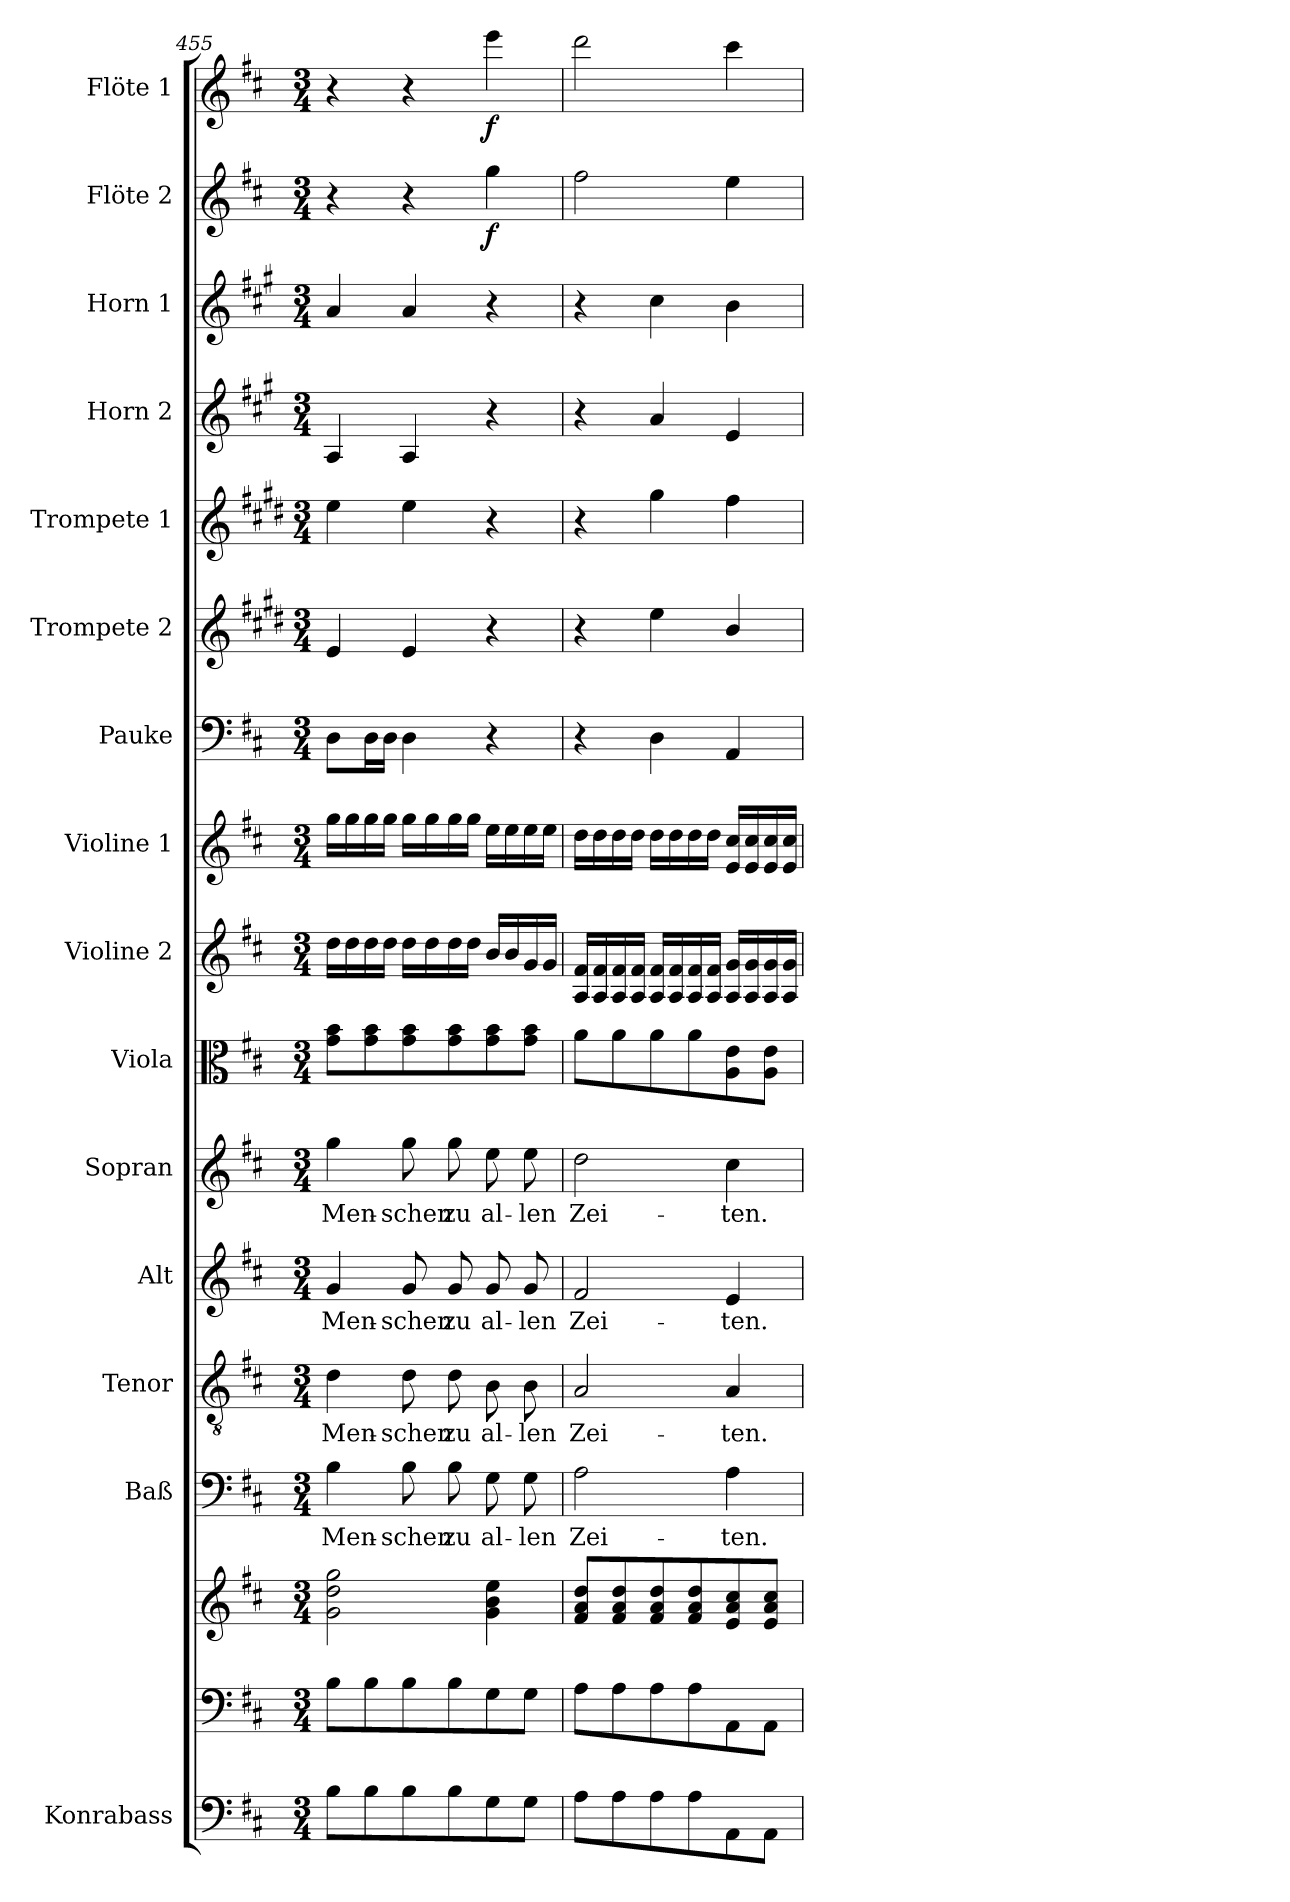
**kern	**kern	**kern	**kern	**text	**kern	**text	**kern	**text	**kern	**text	**kern	**kern	**kern	**kern	**kern	**kern	**kern	**kern	**kern	**dynam	**kern	**dynam
*part16	*part15	*part15	*part14	*part14	*part13	*part13	*part12	*part12	*part11	*part11	*part10	*part9	*part8	*part7	*part6	*part5	*part4	*part3	*part2	*part2	*part1	*part1
*staff17	*staff16	*staff15	*staff14	*staff14	*staff13	*staff13	*staff12	*staff12	*staff11	*staff11	*staff10	*staff9	*staff8	*staff7	*staff6	*staff5	*staff4	*staff3	*staff2	*staff2	*staff1	*staff1
*I"Konrabass	*	*	*I"Baß	*	*I"Tenor	*	*I"Alt	*	*I"Sopran	*	*I"Viola	*I"Violine 2	*I"Violine 1	*I"Pauke	*I"Trompete 2	*I"Trompete 1	*I"Horn 2	*I"Horn 1	*I"Flöte 2	*	*I"Flöte 1	*
*I'Kb.	*	*	*I'Baß	*	*I'Ten	*	*I'Alt	*	*I'Sop	*	*I'Vla.	*I'Vln. 2	*I'Vln. 1	*I'Pk.	*I'Trp. 2	*I'Trp. 1	*I'Hrn. 2	*I'Hrn. 1	*I'Fl. 2	*	*I'Fl. 1	*
*clefF4	*clefF4	*clefG2	*clefF4	*	*clefGv2	*	*clefG2	*	*clefG2	*	*clefC3	*clefG2	*clefG2	*clefF4	*clefG2	*clefG2	*clefG2	*clefG2	*clefG2	*	*clefG2	*
*ITrd7c12	*	*	*	*	*	*	*	*	*	*	*	*	*	*	*ITrd1c2	*ITrd1c2	*ITrd4c7	*ITrd4c7	*	*	*	*
*k[f#c#]	*k[f#c#]	*k[f#c#]	*k[f#c#]	*	*k[f#c#]	*	*k[f#c#]	*	*k[f#c#]	*	*k[f#c#]	*k[f#c#]	*k[f#c#]	*k[f#c#]	*k[f#c#]	*k[f#c#]	*k[f#c#]	*k[f#c#]	*k[f#c#]	*	*k[f#c#]	*
*D:	*D:	*D:	*D:	*	*D:	*	*D:	*	*D:	*	*D:	*D:	*D:	*D:	*D:	*D:	*D:	*D:	*D:	*	*D:	*
*M3/4	*M3/4	*M3/4	*M3/4	*	*M3/4	*	*M3/4	*	*M3/4	*	*M3/4	*M3/4	*M3/4	*M3/4	*M3/4	*M3/4	*M3/4	*M3/4	*M3/4	*	*M3/4	*
=455	=455	=455	=455	=455	=455	=455	=455	=455	=455	=455	=455	=455	=455	=455	=455	=455	=455	=455	=455	=455	=455	=455
!	!	!	!	!LO:LY:b	!	!LO:LY:b	!	!LO:LY:b	!	!LO:LY:b	!	!	!	!	!	!	!	!	!	!	!	!
8BB\L	8B\L	2g\ 2dd\ 2gg\	4B\	Men-	4d\	Men-	4g/	Men-	4gg\	Men-	8g\ 8b\L	16dd\LL	16gg\LL	8D\L	4d/	4dd\	4D/	4d/	4r	.	4r	.
.	.	.	.	.	.	.	.	.	.	.	.	16dd\	16gg\	.	.	.	.	.	.	.	.	.
8BB\	8B\	.	.	.	.	.	.	.	.	.	8g\ 8b\	16dd\	16gg\	16D\L	.	.	.	.	.	.	.	.
.	.	.	.	.	.	.	.	.	.	.	.	16dd\JJ	16gg\JJ	16D\JJ	.	.	.	.	.	.	.	.
!	!	!	!	!LO:LY:b	!	!LO:LY:b	!	!LO:LY:b	!	!LO:LY:b	!	!	!	!	!	!	!	!	!	!	!	!
8BB\	8B\	.	8B\	-schen	8d\	-schen	8g/	-schen	8gg\	-schen	8g\ 8b\	16dd\LL	16gg\LL	4D\	4d/	4dd\	4D/	4d/	4r	.	4r	.
.	.	.	.	.	.	.	.	.	.	.	.	16dd\	16gg\	.	.	.	.	.	.	.	.	.
!	!	!	!	!LO:LY:b	!	!LO:LY:b	!	!LO:LY:b	!	!LO:LY:b	!	!	!	!	!	!	!	!	!	!	!	!
8BB\	8B\	.	8B\	zu	8d\	zu	8g/	zu	8gg\	zu	8g\ 8b\	16dd\	16gg\	.	.	.	.	.	.	.	.	.
.	.	.	.	.	.	.	.	.	.	.	.	16dd\JJ	16gg\JJ	.	.	.	.	.	.	.	.	.
!	!	!	!	!LO:LY:b	!	!LO:LY:b	!	!LO:LY:b	!	!LO:LY:b	!	!	!	!	!	!	!	!	!	!LO:DY:b	!	!LO:DY:b
8GG\	8G\	4g\ 4b\ 4ee\	8G\	al-	8B\	al-	8g/	al-	8ee\	al-	8g\ 8b\	16b/LL	16ee\LL	4r	4r	4r	4r	4r	4gg\	f	4eee\	f
.	.	.	.	.	.	.	.	.	.	.	.	16b/	16ee\	.	.	.	.	.	.	.	.	.
!	!	!	!	!LO:LY:b	!	!LO:LY:b	!	!LO:LY:b	!	!LO:LY:b	!	!	!	!	!	!	!	!	!	!	!	!
8GG\J	8G\J	.	8G\	-len	8B\	-len	8g/	-len	8ee\	-len	8g\ 8b\J	16g/	16ee\	.	.	.	.	.	.	.	.	.
.	.	.	.	.	.	.	.	.	.	.	.	16g/JJ	16ee\JJ	.	.	.	.	.	.	.	.	.
!!LO:PB:g=z
=456	=456	=456	=456	=456	=456	=456	=456	=456	=456	=456	=456	=456	=456	=456	=456	=456	=456	=456	=456	=456	=456	=456
!	!	!	!	!LO:LY:b	!	!LO:LY:b	!	!LO:LY:b	!	!LO:LY:b	!	!	!	!	!	!	!	!	!	!	!	!
8AA\L	8A\L	8f#/ 8a/ 8dd/L	2A\	Zei-	2A/	Zei-	2f#/	Zei-	2dd\	Zei-	8a\L	16A/ 16f#/LL	16dd\LL	4r	4r	4r	4r	4r	2ff#\	.	2ddd\	.
.	.	.	.	.	.	.	.	.	.	.	.	16A/ 16f#/	16dd\	.	.	.	.	.	.	.	.	.
8AA\	8A\	8f#/ 8a/ 8dd/	.	.	.	.	.	.	.	.	8a\	16A/ 16f#/	16dd\	.	.	.	.	.	.	.	.	.
.	.	.	.	.	.	.	.	.	.	.	.	16A/ 16f#/JJ	16dd\JJ	.	.	.	.	.	.	.	.	.
8AA\	8A\	8f#/ 8a/ 8dd/	.	.	.	.	.	.	.	.	8a\	16A/ 16f#/LL	16dd\LL	4D\	4dd\	4ff#\	4d/	4f#\	.	.	.	.
.	.	.	.	.	.	.	.	.	.	.	.	16A/ 16f#/	16dd\	.	.	.	.	.	.	.	.	.
8AA\	8A\	8f#/ 8a/ 8dd/	.	.	.	.	.	.	.	.	8a\	16A/ 16f#/	16dd\	.	.	.	.	.	.	.	.	.
.	.	.	.	.	.	.	.	.	.	.	.	16A/ 16f#/JJ	16dd\JJ	.	.	.	.	.	.	.	.	.
!	!	!	!	!LO:LY:b	!	!LO:LY:b	!	!LO:LY:b	!	!LO:LY:b	!	!	!	!	!	!	!	!	!	!	!	!
8AAA\	8AA\	8e/ 8a/ 8cc#/	4A\	-ten.	4A/	-ten.	4e/	-ten.	4cc#\	-ten.	8A\ 8e\	16A/ 16g/LL	16e/ 16cc#/LL	4AA/	4a/	4ee\	4A/	4e\	4ee\	.	4ccc#\	.
.	.	.	.	.	.	.	.	.	.	.	.	16A/ 16g/	16e/ 16cc#/	.	.	.	.	.	.	.	.	.
8AAA\J	8AA\J	8e/ 8a/ 8cc#/J	.	.	.	.	.	.	.	.	8A\ 8e\J	16A/ 16g/	16e/ 16cc#/	.	.	.	.	.	.	.	.	.
.	.	.	.	.	.	.	.	.	.	.	.	16A/ 16g/JJ	16e/ 16cc#/JJ	.	.	.	.	.	.	.	.	.
=	=	=	=	=	=	=	=	=	=	=	=	=	=	=	=	=	=	=	=	=	=	=
*-	*-	*-	*-	*-	*-	*-	*-	*-	*-	*-	*-	*-	*-	*-	*-	*-	*-	*-	*-	*-	*-	*-
